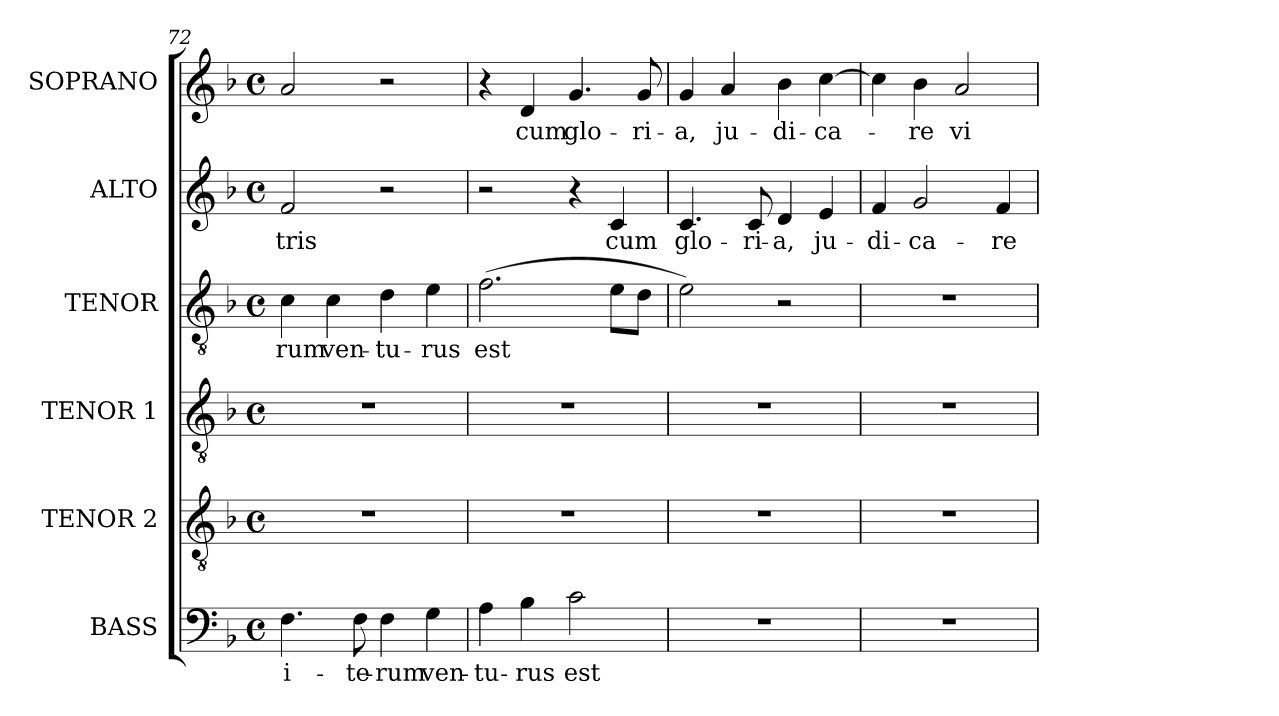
**kern	**text	**kern	**kern	**kern	**text	**kern	**text	**kern	**text
*part6	*part6	*part5	*part4	*part3	*part3	*part2	*part2	*part1	*part1
*staff6	*staff6	*staff5	*staff4	*staff3	*staff3	*staff2	*staff2	*staff1	*staff1
*I"BASS	*	*I"TENOR 2	*I"TENOR 1	*I"TENOR	*	*I"ALTO	*	*I"SOPRANO	*
*I'B.	*	*I'T2.	*I'T1.	*I'T.	*	*I'A.	*	*I'S.	*
!!LO:LB:g=z
*clefF4	*	*clefGv2	*clefGv2	*clefGv2	*	*clefG2	*	*clefG2	*
*	*	*ITrd7c12	*ITrd7c12	*ITrd7c12	*	*	*	*	*
*k[b-]	*	*k[b-]	*k[b-]	*k[b-]	*	*k[b-]	*	*k[b-]	*
*F:	*	*F:	*F:	*F:	*	*F:	*	*F:	*
*M4/4	*	*M4/4	*M4/4	*M4/4	*	*M4/4	*	*M4/4	*
*met(c)	*	*met(c)	*met(c)	*met(c)	*	*met(c)	*	*met(c)	*
=72	=72	=72	=72	=72	=72	=72	=72	=72	=72
!	!LO:LY:b:color=#000000	!	!	!	!	!	!	!	!
!	!	!	!	!	!LO:LY:b:color=#000000	!	!	!	!
!	!	!	!	!	!	!	!LO:LY:b:color=#000000	!	!
4.Fi\	i-	1r	1r	4Ci\	-rum	2fi/	-tris	2ai/	.
!	!	!	!	!	!LO:LY:b:color=#000000	!	!	!	!
.	.	.	.	4Ci\	ven-	.	.	.	.
!	!LO:LY:b:color=#000000	!	!	!	!	!	!	!	!
8Fi\	-te-	.	.	.	.	.	.	.	.
!	!LO:LY:b:color=#000000	!	!	!	!	!	!	!	!
!	!	!	!	!	!LO:LY:b:color=#000000	!	!	!	!
4Fi\	-rum	.	.	4Di\	-tu-	2r	.	2r	.
!	!LO:LY:b:color=#000000	!	!	!	!	!	!	!	!
!	!	!	!	!	!LO:LY:b:color=#000000	!	!	!	!
4Gi\	ven-	.	.	4Ei\	-rus	.	.	.	.
=73	=73	=73	=73	=73	=73	=73	=73	=73	=73
!	!LO:LY:b:color=#000000	!	!	!	!	!	!	!	!
!	!	!	!	!	!LO:LY:b:color=#000000	!	!	!	!
4Ai\	-tu-	1r	1r	(2.Fi\	est	2r	.	4r	.
!	!LO:LY:b:color=#000000	!	!	!	!	!	!	!	!
!	!	!	!	!	!	!	!	!	!LO:LY:b:color=#000000
4B-i\	-rus	.	.	.	.	.	.	4di/	cum
!	!LO:LY:b:color=#000000	!	!	!	!	!	!	!	!
!	!	!	!	!	!	!	!	!	!LO:LY:b:color=#000000
2ci\	est	.	.	.	.	4r	.	4.gi/	glo-
!	!	!	!	!	!	!	!LO:LY:b:color=#000000	!	!
.	.	.	.	8Ei\L	.	4ci/	cum	.	.
!	!	!	!	!	!	!	!	!	!LO:LY:b:color=#000000
.	.	.	.	8Di\J	.	.	.	8gi/	-ri-
=74	=74	=74	=74	=74	=74	=74	=74	=74	=74
!	!	!	!	!	!	!	!LO:LY:b:color=#000000	!	!
!	!	!	!	!	!	!	!	!	!LO:LY:b:color=#000000
1r	.	1r	1r	2Ei\)	.	4.ci/	glo-	4gi/	-a,
!	!	!	!	!	!	!	!	!	!LO:LY:b:color=#000000
.	.	.	.	.	.	.	.	4ai/	ju-
!	!	!	!	!	!	!	!LO:LY:b:color=#000000	!	!
.	.	.	.	.	.	8ci/	-ri-	.	.
!	!	!	!	!	!	!	!LO:LY:b:color=#000000	!	!
!	!	!	!	!	!	!	!	!	!LO:LY:b:color=#000000
.	.	.	.	2r	.	4di/	-a,	4b-i\	-di-
!	!	!	!	!	!	!	!LO:LY:b:color=#000000	!	!
!	!	!	!	!	!	!	!	!	!LO:LY:b:color=#000000
.	.	.	.	.	.	4ei/	ju-	[4cci\	-ca-
=75	=75	=75	=75	=75	=75	=75	=75	=75	=75
!	!	!	!	!	!	!	!LO:LY:b:color=#000000	!	!
1r	.	1r	1r	1r	.	4fi/	-di-	4cci\]	.
!	!	!	!	!	!	!	!LO:LY:b:color=#000000	!	!
!	!	!	!	!	!	!	!	!	!LO:LY:b:color=#000000
.	.	.	.	.	.	2gi/	-ca-	4b-i\	-re
!	!	!	!	!	!	!	!	!	!LO:LY:b:color=#000000
.	.	.	.	.	.	.	.	2ai/	vi-
!	!	!	!	!	!	!	!LO:LY:b:color=#000000	!	!
.	.	.	.	.	.	4fi/	-re	.	.
=	=	=	=	=	=	=	=	=	=
*-	*-	*-	*-	*-	*-	*-	*-	*-	*-
